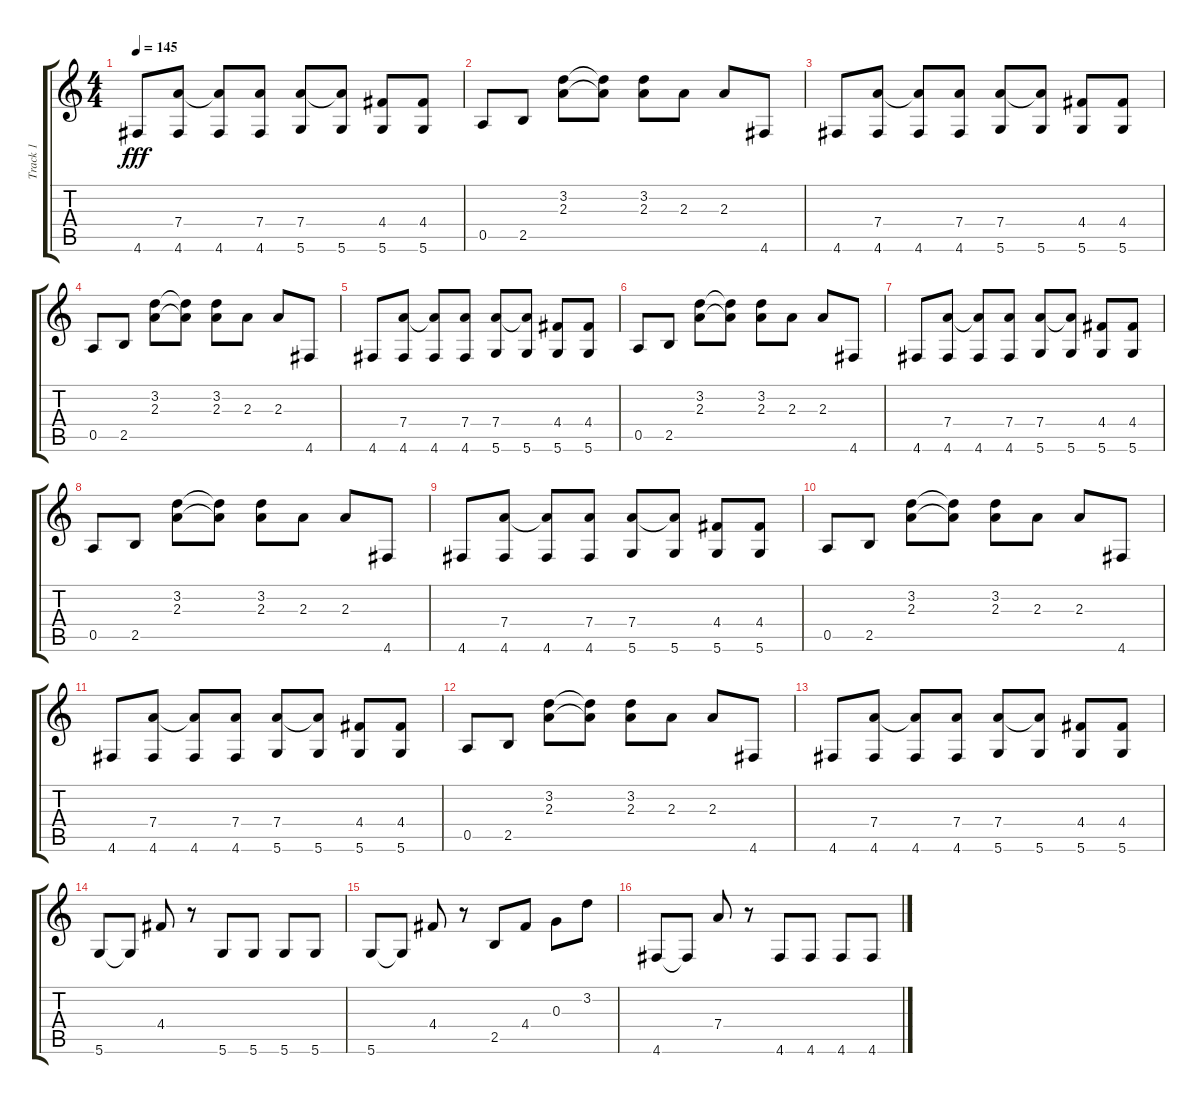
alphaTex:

\track ("Track 1" "Track 1") {instrument distortionguitar}
\staff {score tabs}
\tuning (E4 B3 G3 D3 A2 D2) {hide}
\ts (4 4)
\tempo 145
\clef g2
\ks c
4.6.8{dy fff} (7.4 4.6).8 (7.4{t} 4.6).8 (7.4 4.6).8 (7.4 5.6).8 (7.4{t} 5.6).8 (4.4 5.6).8 (4.4 5.6).8 |
0.5.8 2.5.8 (3.2 2.3).8 (3.2{t} 2.3{t}).8 (3.2 2.3).8 2.3.8 2.3.8 4.6.8 |
4.6.8 (7.4 4.6).8 (7.4{t} 4.6).8 (7.4 4.6).8 (7.4 5.6).8 (7.4{t} 5.6).8 (4.4 5.6).8 (4.4 5.6).8 |
0.5.8 2.5.8 (3.2 2.3).8 (3.2{t} 2.3{t}).8 (3.2 2.3).8 2.3.8 2.3.8 4.6.8 |
4.6.8 (7.4 4.6).8 (7.4{t} 4.6).8 (7.4 4.6).8 (7.4 5.6).8 (7.4{t} 5.6).8 (4.4 5.6).8 (4.4 5.6).8 |
0.5.8 2.5.8 (3.2 2.3).8 (3.2{t} 2.3{t}).8 (3.2 2.3).8 2.3.8 2.3.8 4.6.8 |
4.6.8 (7.4 4.6).8 (7.4{t} 4.6).8 (7.4 4.6).8 (7.4 5.6).8 (7.4{t} 5.6).8 (4.4 5.6).8 (4.4 5.6).8 |
0.5.8 2.5.8 (3.2 2.3).8 (3.2{t} 2.3{t}).8 (3.2 2.3).8 2.3.8 2.3.8 4.6.8 |
4.6.8 (7.4 4.6).8 (7.4{t} 4.6).8 (7.4 4.6).8 (7.4 5.6).8 (7.4{t} 5.6).8 (4.4 5.6).8 (4.4 5.6).8 |
0.5.8 2.5.8 (3.2 2.3).8 (3.2{t} 2.3{t}).8 (3.2 2.3).8 2.3.8 2.3.8 4.6.8 |
4.6.8 (7.4 4.6).8 (7.4{t} 4.6).8 (7.4 4.6).8 (7.4 5.6).8 (7.4{t} 5.6).8 (4.4 5.6).8 (4.4 5.6).8 |
0.5.8 2.5.8 (3.2 2.3).8 (3.2{t} 2.3{t}).8 (3.2 2.3).8 2.3.8 2.3.8 4.6.8 |
4.6.8 (7.4 4.6).8 (7.4{t} 4.6).8 (7.4 4.6).8 (7.4 5.6).8 (7.4{t} 5.6).8 (4.4 5.6).8 (4.4 5.6).8 |
5.6.8 5.6{t}.8 4.4.8 r.8 5.6.8 5.6.8 5.6.8 5.6.8 |
5.6.8 5.6{t}.8 4.4.8 r.8 2.5.8 4.4.8 0.3.8 3.2.8 |
4.6.8 4.6{t}.8 7.4.8 r.8 4.6.8 4.6.8 4.6.8 4.6.8
